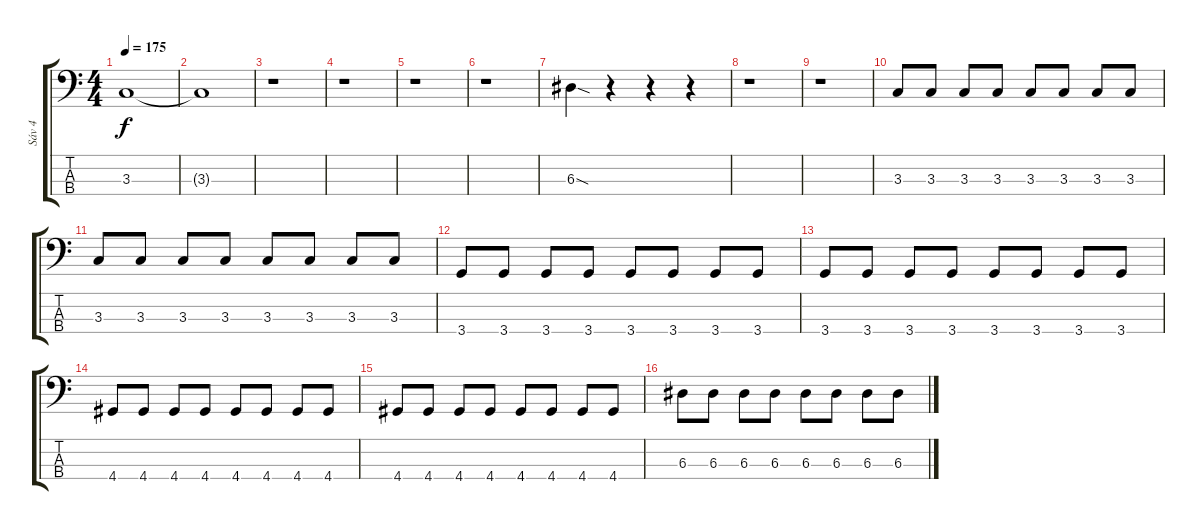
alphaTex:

\track ("Sáv 4" "Sáv 4") {instrument electricbassfinger}
\staff {score tabs}
\tuning (G2 D2 A1 E1) {hide}
\ts (4 4)
\tempo 175
\clef f4
\ks c
3.3.1{dy f} |
3.3{t}.1 |
r.1 |
r.1 |
r.1 |
r.1 |
6.3{sod}.4 r.4 r.4 r.4 |
r.1 |
r.1 |
3.3.8 3.3.8 3.3.8 3.3.8 3.3.8 3.3.8 3.3.8 3.3.8 |
3.3.8 3.3.8 3.3.8 3.3.8 3.3.8 3.3.8 3.3.8 3.3.8 |
3.4.8 3.4.8 3.4.8 3.4.8 3.4.8 3.4.8 3.4.8 3.4.8 |
3.4.8 3.4.8 3.4.8 3.4.8 3.4.8 3.4.8 3.4.8 3.4.8 |
4.4.8 4.4.8 4.4.8 4.4.8 4.4.8 4.4.8 4.4.8 4.4.8 |
4.4.8 4.4.8 4.4.8 4.4.8 4.4.8 4.4.8 4.4.8 4.4.8 |
6.3.8 6.3.8 6.3.8 6.3.8 6.3.8 6.3.8 6.3.8 6.3.8
